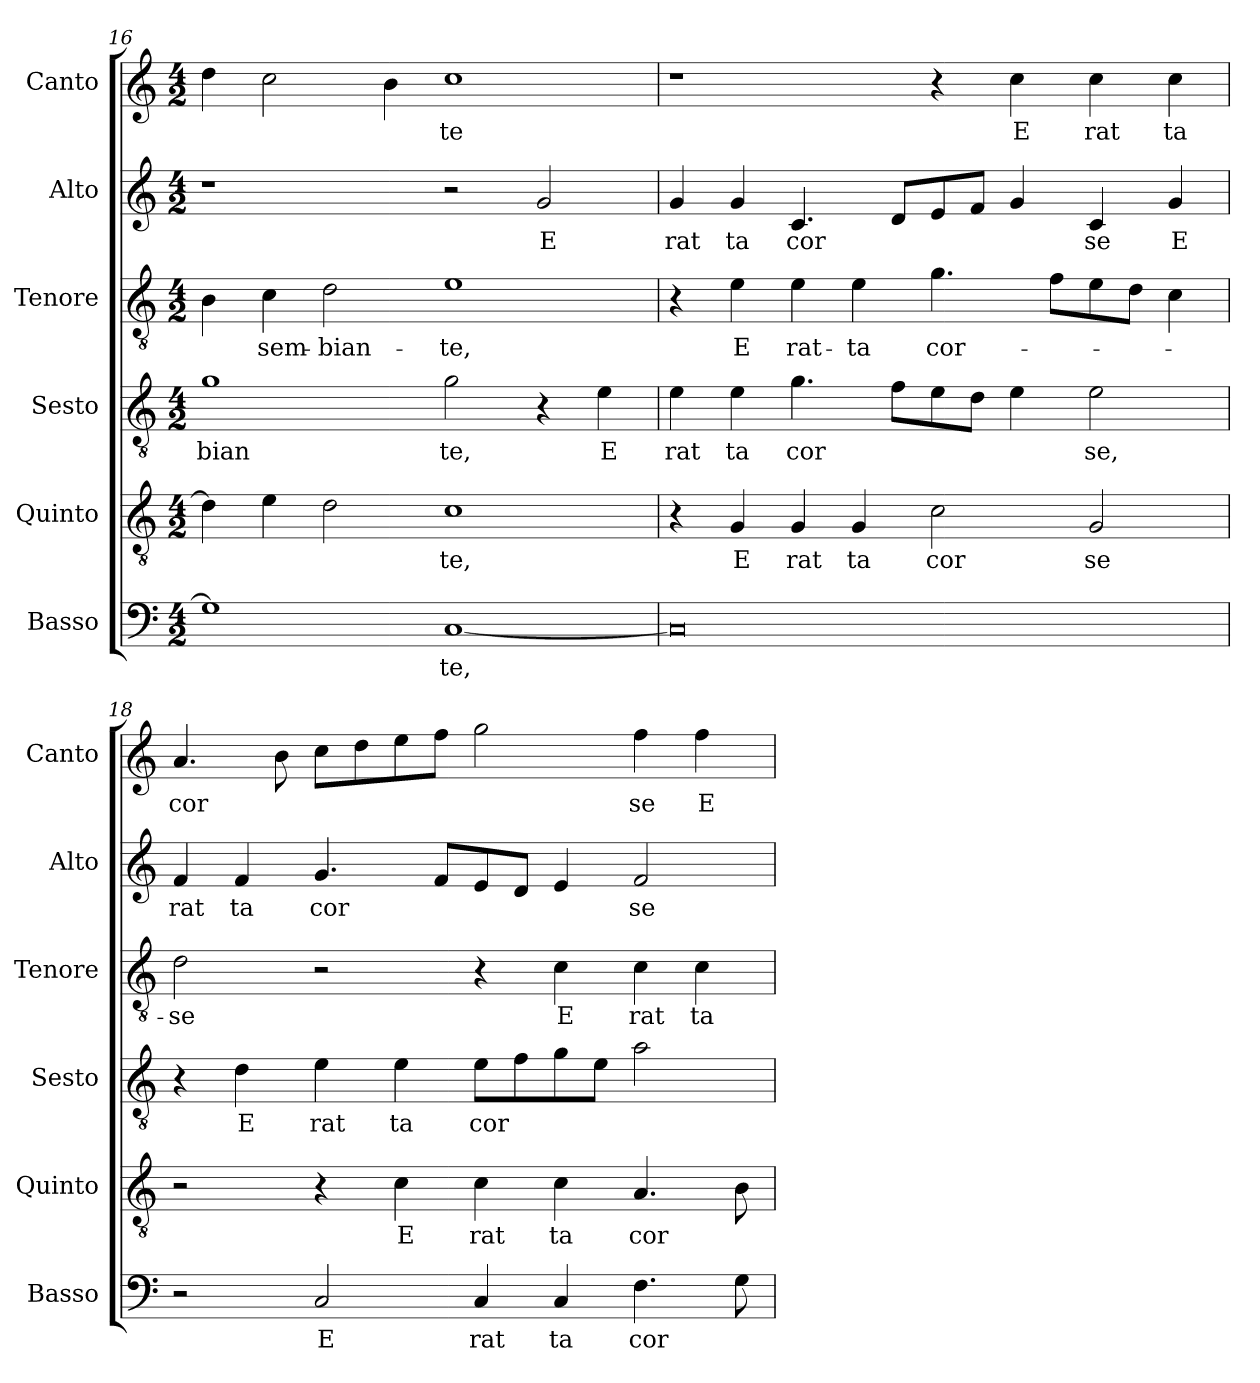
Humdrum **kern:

**kern	**text	**kern	**text	**kern	**text	**kern	**text	**kern	**text	**kern	**text
*part6	*part6	*part5	*part5	*part4	*part4	*part3	*part3	*part2	*part2	*part1	*part1
*staff6	*staff6	*staff5	*staff5	*staff4	*staff4	*staff3	*staff3	*staff2	*staff2	*staff1	*staff1
*I"Basso	*	*I"Quinto	*	*I"Sesto	*	*I"Tenore	*	*I"Alto	*	*I"Canto	*
*I'Basso	*	*I'Quinto	*	*I'Sesto	*	*I'Tenore	*	*I'Alto	*	*I'Canto	*
*clefF4	*	*clefGv2	*	*clefGv2	*	*clefGv2	*	*clefG2	*	*clefG2	*
*M4/2	*	*M4/2	*	*M4/2	*	*M4/2	*	*M4/2	*	*M4/2	*
=16	=16	=16	=16	=16	=16	=16	=16	=16	=16	=16	=16
!	!	!	!	!	!LO:LY:b:cj	!	!	!	!	!	!
1G]	.	4d\]	.	1g	bian	4B\	.	1r	.	4dd\	.
!	!	!	!	!	!	!	!LO:LY:b:cj	!	!	!	!
.	.	4e\	.	.	.	4c\	sem-	.	.	2cc\	.
!	!	!	!	!	!	!	!LO:LY:b:cj	!	!	!	!
.	.	2d\	.	.	.	2d\	-bian-	.	.	.	.
.	.	.	.	.	.	.	.	.	.	4b\	.
!	!LO:LY:b:cj	!	!LO:LY:b:cj	!	!LO:LY:b:cj	!	!LO:LY:b:cj	!	!	!	!LO:LY:b:cj
[<1C	te,	1c	te,	2g\	te,	1e	-te,	2r	.	1cc	te
!	!	!	!	!	!	!	!	!	!LO:LY:b:cj	!	!
.	.	.	.	4r	.	.	.	2g/	E	.	.
!	!	!	!	!	!LO:LY:b:cj	!	!	!	!	!	!
.	.	.	.	4e\	E	.	.	.	.	.	.
=17	=17	=17	=17	=17	=17	=17	=17	=17	=17	=17	=17
!	!	!	!	!	!LO:LY:b:cj	!	!	!	!LO:LY:b:cj	!	!
0C]	.	4r	.	4e\	rat	4r	.	4g/	rat	1r	.
!	!	!	!LO:LY:b:cj	!	!LO:LY:b:cj	!	!LO:LY:b:cj	!	!LO:LY:b:cj	!	!
.	.	4G/	E	4e\	ta	4e\	E	4g/	ta	.	.
!	!	!	!LO:LY:b:cj	!	!LO:LY:b	!	!LO:LY:b:cj	!	!LO:LY:b	!	!
.	.	4G/	rat	4.g\	cor	4e\	rat-	4.c/	cor	.	.
!	!	!	!LO:LY:b:cj	!	!	!	!LO:LY:b:cj	!	!	!	!
.	.	4G/	ta	.	.	4e\	-ta	.	.	.	.
.	.	.	.	8f\L	.	.	.	8d/L	.	.	.
!	!	!	!LO:LY:b:cj	!	!	!	!LO:LY:b	!	!	!	!
.	.	2c\	cor	8e\	.	4.g\	cor-	8e/	.	4r	.
.	.	.	.	8d\J	.	.	.	8f/J	.	.	.
!	!	!	!	!	!	!	!	!	!	!	!LO:LY:b:cj
.	.	.	.	4e\	.	.	.	4g/	.	4cc\	E
.	.	.	.	.	.	8f\L	.	.	.	.	.
!	!	!	!LO:LY:b:cj	!	!LO:LY:b:cj	!	!	!	!LO:LY:b:cj	!	!LO:LY:b:cj
.	.	2G/	se	2e\	se,	8e\	.	4c/	se	4cc\	rat
.	.	.	.	.	.	8d\J	.	.	.	.	.
!	!	!	!	!	!	!	!	!	!LO:LY:b:cj	!	!LO:LY:b:cj
.	.	.	.	.	.	4c\	.	4g/	E	4cc\	ta
!!LO:LB:g=z
=18	=18	=18	=18	=18	=18	=18	=18	=18	=18	=18	=18
!	!	!	!	!	!	!	!LO:LY:b:cj	!	!LO:LY:b:cj	!	!LO:LY:b
2r	.	2r	.	4r	.	2d\	-se	4f/	rat	4.a/	cor
!	!	!	!	!	!LO:LY:b:cj	!	!	!	!LO:LY:b:cj	!	!
.	.	.	.	4d\	E	.	.	4f/	ta	.	.
.	.	.	.	.	.	.	.	.	.	8b\	.
!	!LO:LY:b:cj	!	!	!	!LO:LY:b:cj	!	!	!	!LO:LY:b	!	!
2C/	E	4r	.	4e\	rat	2r	.	4.g/	cor	8cc\L	.
.	.	.	.	.	.	.	.	.	.	8dd\	.
!	!	!	!LO:LY:b:cj	!	!LO:LY:b:cj	!	!	!	!	!	!
.	.	4c\	E	4e\	ta	.	.	.	.	8ee\	.
.	.	.	.	.	.	.	.	8f/L	.	8ff\J	.
!	!LO:LY:b:cj	!	!LO:LY:b:cj	!	!LO:LY:b	!	!	!	!	!	!
4C/	rat	4c\	rat	8e\L	cor	4r	.	8e/	.	2gg\	.
.	.	.	.	8f\	.	.	.	8d/J	.	.	.
!	!LO:LY:b:cj	!	!LO:LY:b:cj	!	!	!	!LO:LY:b:cj	!	!	!	!
4C/	ta	4c\	ta	8g\	.	4c\	E	4e/	.	.	.
.	.	.	.	8e\J	.	.	.	.	.	.	.
!	!LO:LY:b	!	!LO:LY:b	!	!	!	!LO:LY:b:cj	!	!LO:LY:b:cj	!	!LO:LY:b:cj
4.F\	cor	4.A/	cor	2a\	.	4c\	rat	2f/	se	4ff\	se
!	!	!	!	!	!	!	!LO:LY:b:cj	!	!	!	!LO:LY:b:cj
.	.	.	.	.	.	4c\	ta	.	.	4ff\	E
8G\	.	8B\	.	.	.	.	.	.	.	.	.
=	=	=	=	=	=	=	=	=	=	=	=
*-	*-	*-	*-	*-	*-	*-	*-	*-	*-	*-	*-
